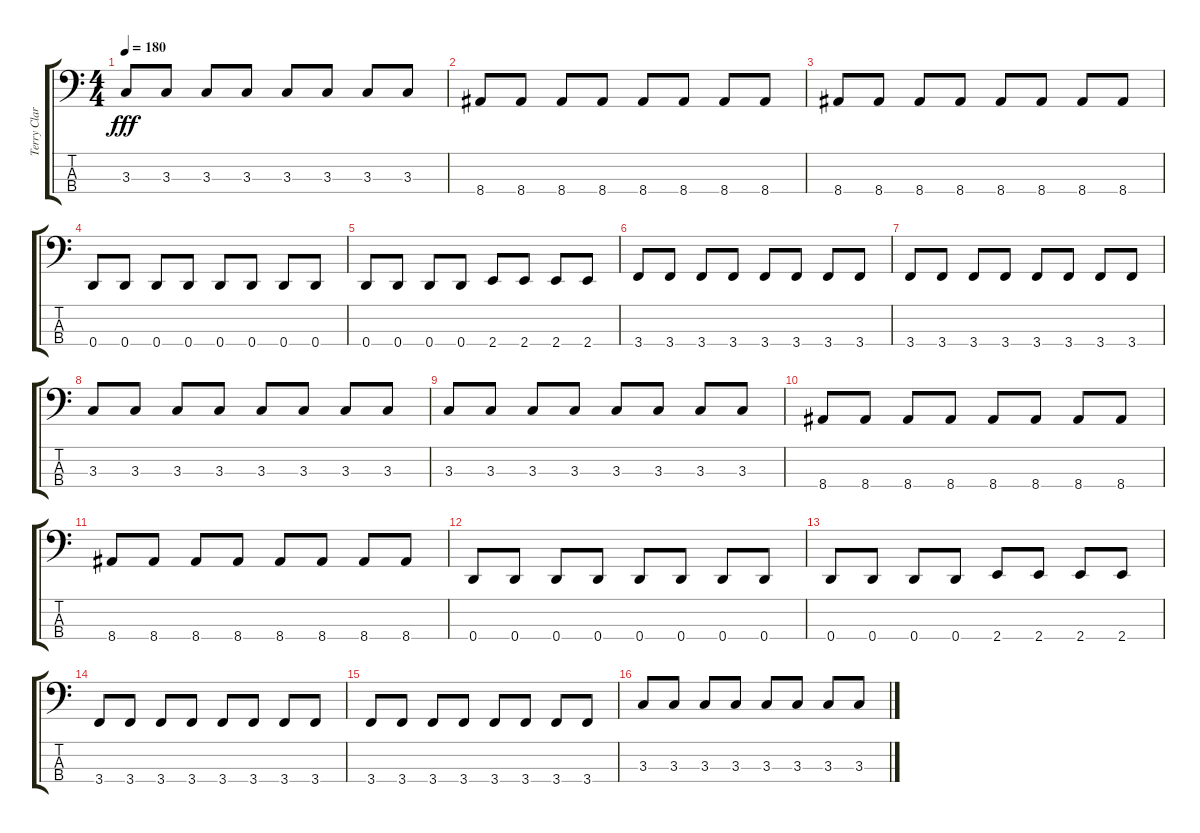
\track ("Terry Clark" "Terry Clar") {instrument electricbasspick}
\staff {score tabs}
\tuning (G2 D2 A1 D1) {hide}
\ts (4 4)
\tempo 180
\clef f4
\ks c
3.3.8{dy fff} 3.3.8 3.3.8 3.3.8 3.3.8 3.3.8 3.3.8 3.3.8 |
8.4.8 8.4.8 8.4.8 8.4.8 8.4.8 8.4.8 8.4.8 8.4.8 |
8.4.8 8.4.8 8.4.8 8.4.8 8.4.8 8.4.8 8.4.8 8.4.8 |
0.4.8 0.4.8 0.4.8 0.4.8 0.4.8 0.4.8 0.4.8 0.4.8 |
0.4.8 0.4.8 0.4.8 0.4.8 2.4.8 2.4.8 2.4.8 2.4.8 |
3.4.8 3.4.8 3.4.8 3.4.8 3.4.8 3.4.8 3.4.8 3.4.8 |
3.4.8 3.4.8 3.4.8 3.4.8 3.4.8 3.4.8 3.4.8 3.4.8 |
3.3.8 3.3.8 3.3.8 3.3.8 3.3.8 3.3.8 3.3.8 3.3.8 |
3.3.8 3.3.8 3.3.8 3.3.8 3.3.8 3.3.8 3.3.8 3.3.8 |
8.4.8 8.4.8 8.4.8 8.4.8 8.4.8 8.4.8 8.4.8 8.4.8 |
8.4.8 8.4.8 8.4.8 8.4.8 8.4.8 8.4.8 8.4.8 8.4.8 |
0.4.8 0.4.8 0.4.8 0.4.8 0.4.8 0.4.8 0.4.8 0.4.8 |
0.4.8 0.4.8 0.4.8 0.4.8 2.4.8 2.4.8 2.4.8 2.4.8 |
3.4.8 3.4.8 3.4.8 3.4.8 3.4.8 3.4.8 3.4.8 3.4.8 |
3.4.8 3.4.8 3.4.8 3.4.8 3.4.8 3.4.8 3.4.8 3.4.8 |
3.3.8 3.3.8 3.3.8 3.3.8 3.3.8 3.3.8 3.3.8 3.3.8
